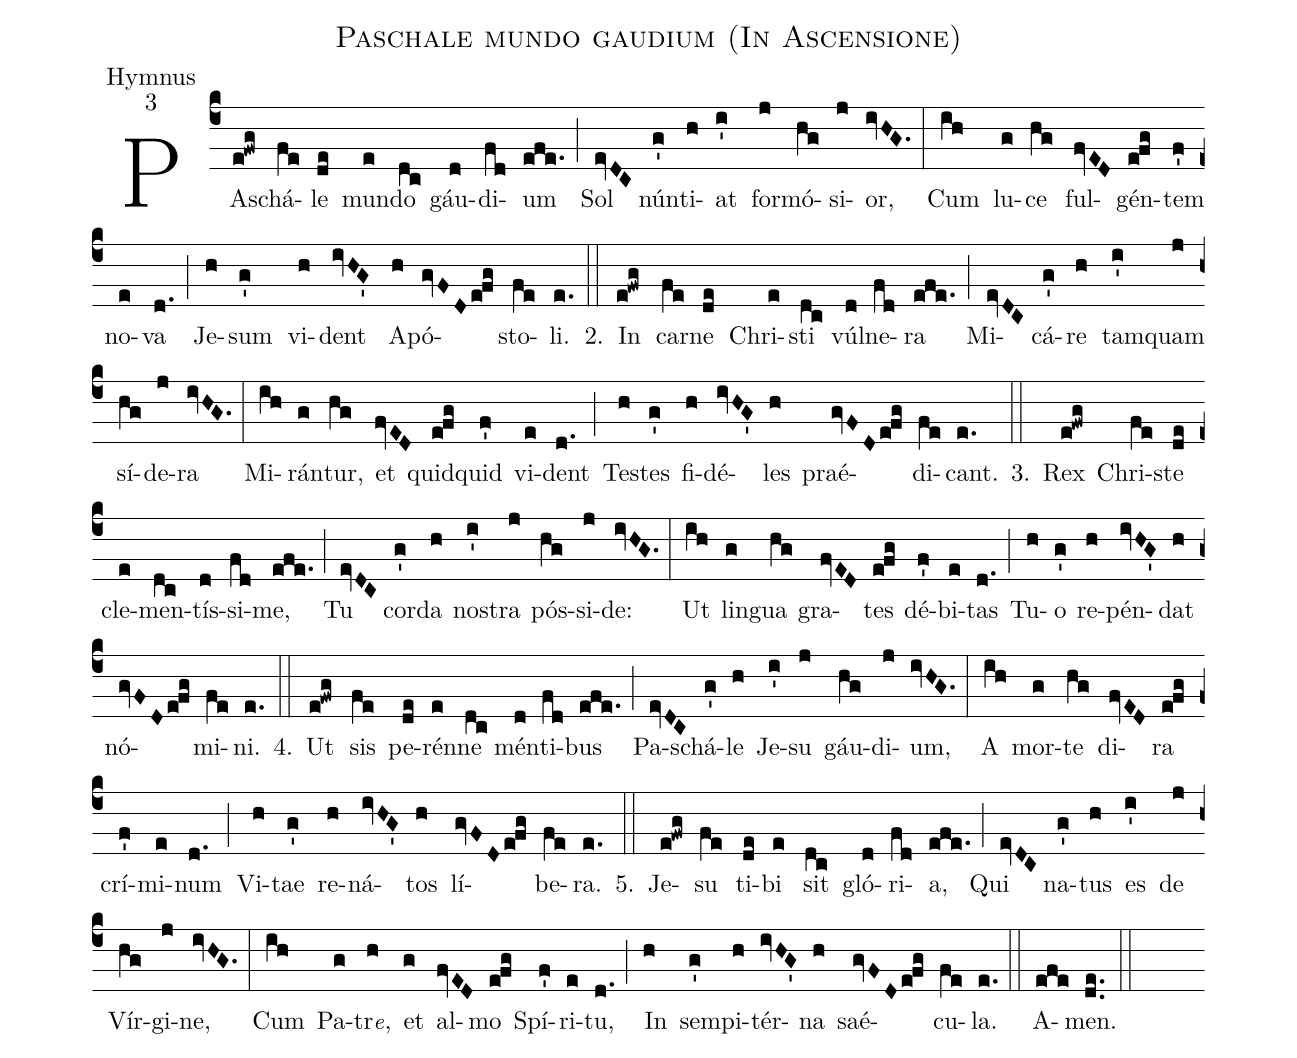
name:Paschale mundo gaudium (In Ascensione);
office-part:Hymnus;
mode:3;
%%
(c4) PA(e!fwg)schá(fe)le(de) mun(e)do(dc) gáu(d)di(fd)um(efe.) (;) Sol(evDC) nún(g')ti(h)at(i') for(j)mó(hg)si(j)or,(ivHG.) (:) Cum(ih) lu(g)ce(hg) ful(fvED)gén(e!fg)tem(f') no(e)va(d.) (;) Je(h)sum(g') vi(h)dent(ivHG') A(h)pó(gvFD/e!fg)sto(fe)li.(e.)
2.(::) In(e!fwg) car(fe)ne(de) Chri(e)sti(dc) vúl(d)ne(fd)ra(efe.) (;) Mi(evDC)cá(g')re(h) tam(i')quam(j) sí(hg)de(j)ra(ivHG.) (:) Mi(ih)rán(g)tur,(hg) et(fvED) quid(e!fg)quid(f') vi(e)dent(d.) (;) Te(h)stes(g') fi(h)dé(ivHG')les(h) praé(gvFD/e!fg)di(fe)cant.(e.)
3.(::) Rex(e!fwg) Chri(fe)ste(de) cle(e)men(dc)tís(d)si(fd)me,(efe.) (;) Tu(evDC) cor(g')da(h) no(i')stra(j) pós(hg)si(j)de:(ivHG.) (:) Ut(ih) lin(g)gua(hg) gra(fvED)tes(e!fg) dé(f')bi(e)tas(d.) (;) Tu(h)o(g') re(h)pén(ivHG')dat(h) nó(gvFD/e!fg)mi(fe)ni.(e.)
4.(::) Ut(e!fwg) sis(fe) pe(de)rén(e)ne(dc) mén(d)ti(fd)bus(efe.) (;) Pa(evDC)schá(g')le(h) Je(i')su(j) gáu(hg)di(j)um,(ivHG.) (:) A(ih) mor(g)te(hg) di(fvED)ra(e!fg) crí(f')mi(e)num(d.) (;) Vi(h)tae(g') re(h)ná(ivHG')tos(h) lí(gvFD/e!fg)be(fe)ra.(e.)
5.(::) Je(e!fwg)su(fe) ti(de)bi(e) sit(dc) gló(d)ri(fd)a,(efe.) (;)
Qui(evDC) na(g')tus(h) es(i') de(j) Vír(hg)gi(j)ne,(ivHG.) (:)
Cum(ih) Pa(g)tr<e>e</e>,(h) et(g) al(fvED)mo(e!fg) Spí(f')ri(e)tu,(d.) (;) In(h) sem(g')pi(h)tér(ivHG')na(h) saé(gvFD/e!fg)cu(fe)la.(e.) (::)
A(efe)men.(de..) (::)
